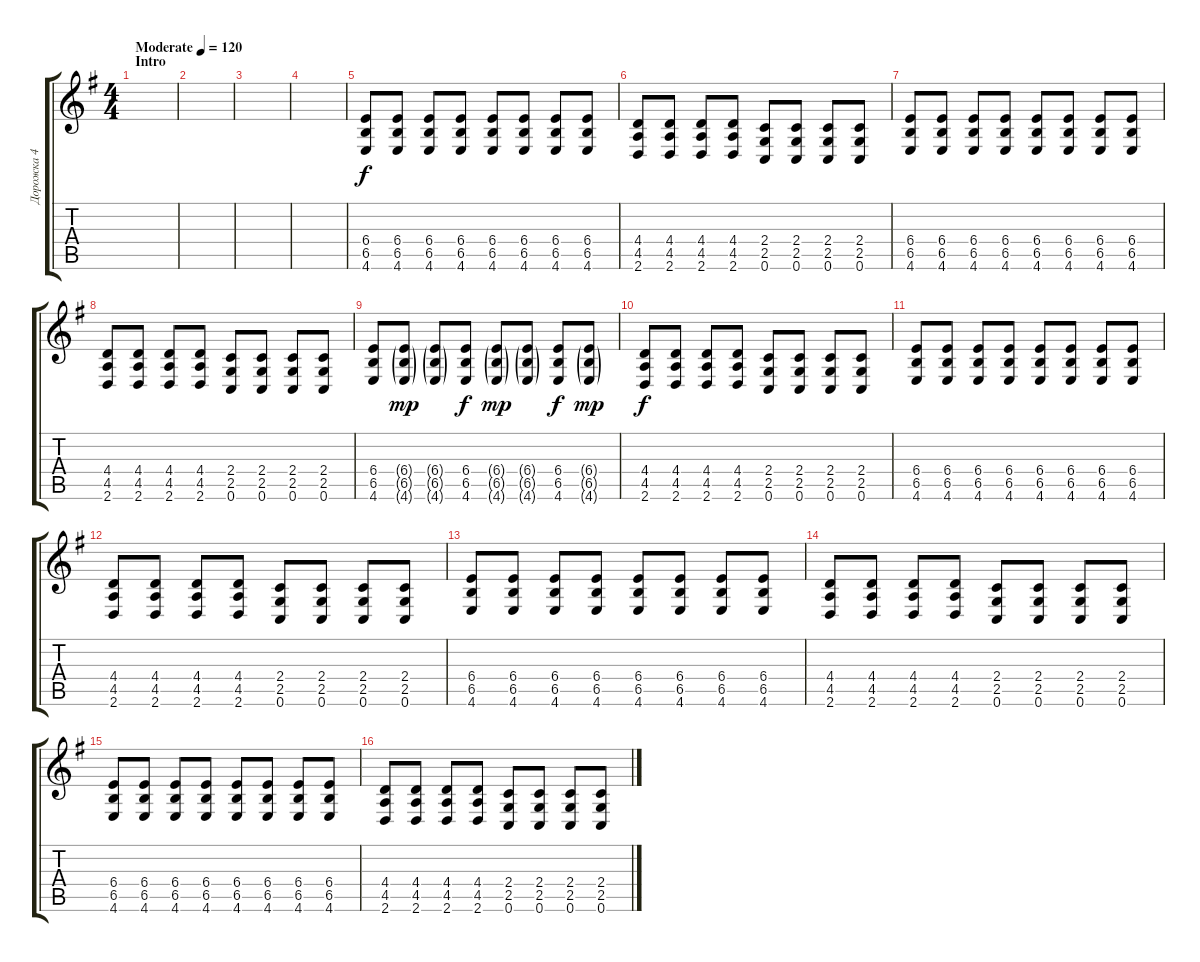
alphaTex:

\track ("Дорожка 4" "Дорожка 4") {instrument distortionguitar}
\staff {score tabs}
\tuning (C4 G3 Eb3 Bb2 F2 C2) {hide}
\ts (4 4)
\section ("" "Intro")
\tempo (120 "Moderate")
\clef g2
\ks g
|
|
|
|
(6.4 6.5 4.6).8 (6.4 6.5 4.6).8 (6.4 6.5 4.6).8 (6.4 6.5 4.6).8 (6.4 6.5 4.6).8 (6.4 6.5 4.6).8 (6.4 6.5 4.6).8 (6.4 6.5 4.6).8 |
(4.4 4.5 2.6).8 (4.4 4.5 2.6).8 (4.4 4.5 2.6).8 (4.4 4.5 2.6).8 (2.4 2.5 0.6).8 (2.4 2.5 0.6).8 (2.4 2.5 0.6).8 (2.4 2.5 0.6).8 |
(6.4 6.5 4.6).8 (6.4 6.5 4.6).8 (6.4 6.5 4.6).8 (6.4 6.5 4.6).8 (6.4 6.5 4.6).8 (6.4 6.5 4.6).8 (6.4 6.5 4.6).8 (6.4 6.5 4.6).8 |
(4.4 4.5 2.6).8 (4.4 4.5 2.6).8 (4.4 4.5 2.6).8 (4.4 4.5 2.6).8 (2.4 2.5 0.6).8 (2.4 2.5 0.6).8 (2.4 2.5 0.6).8 (2.4 2.5 0.6).8 |
(6.4 6.5 4.6).8 (6.4{g} 6.5{g} 4.6{g}).8{dy mp} (6.4{g} 6.5{g} 4.6{g}).8 (6.4 6.5 4.6).8{dy f} (6.4{g} 6.5{g} 4.6{g}).8{dy mp} (6.4{g} 6.5{g} 4.6{g}).8 (6.4 6.5 4.6).8{dy f} (6.4{g} 6.5{g} 4.6{g}).8{dy mp} |
(4.4 4.5 2.6).8{dy f} (4.4 4.5 2.6).8 (4.4 4.5 2.6).8 (4.4 4.5 2.6).8 (2.4 2.5 0.6).8 (2.4 2.5 0.6).8 (2.4 2.5 0.6).8 (2.4 2.5 0.6).8 |
(6.4 6.5 4.6).8 (6.4 6.5 4.6).8 (6.4 6.5 4.6).8 (6.4 6.5 4.6).8 (6.4 6.5 4.6).8 (6.4 6.5 4.6).8 (6.4 6.5 4.6).8 (6.4 6.5 4.6).8 |
(4.4 4.5 2.6).8 (4.4 4.5 2.6).8 (4.4 4.5 2.6).8 (4.4 4.5 2.6).8 (2.4 2.5 0.6).8 (2.4 2.5 0.6).8 (2.4 2.5 0.6).8 (2.4 2.5 0.6).8 |
(6.4 6.5 4.6).8 (6.4 6.5 4.6).8 (6.4 6.5 4.6).8 (6.4 6.5 4.6).8 (6.4 6.5 4.6).8 (6.4 6.5 4.6).8 (6.4 6.5 4.6).8 (6.4 6.5 4.6).8 |
(4.4 4.5 2.6).8 (4.4 4.5 2.6).8 (4.4 4.5 2.6).8 (4.4 4.5 2.6).8 (2.4 2.5 0.6).8 (2.4 2.5 0.6).8 (2.4 2.5 0.6).8 (2.4 2.5 0.6).8 |
(6.4 6.5 4.6).8 (6.4 6.5 4.6).8 (6.4 6.5 4.6).8 (6.4 6.5 4.6).8 (6.4 6.5 4.6).8 (6.4 6.5 4.6).8 (6.4 6.5 4.6).8 (6.4 6.5 4.6).8 |
(4.4 4.5 2.6).8 (4.4 4.5 2.6).8 (4.4 4.5 2.6).8 (4.4 4.5 2.6).8 (2.4 2.5 0.6).8 (2.4 2.5 0.6).8 (2.4 2.5 0.6).8 (2.4 2.5 0.6).8
